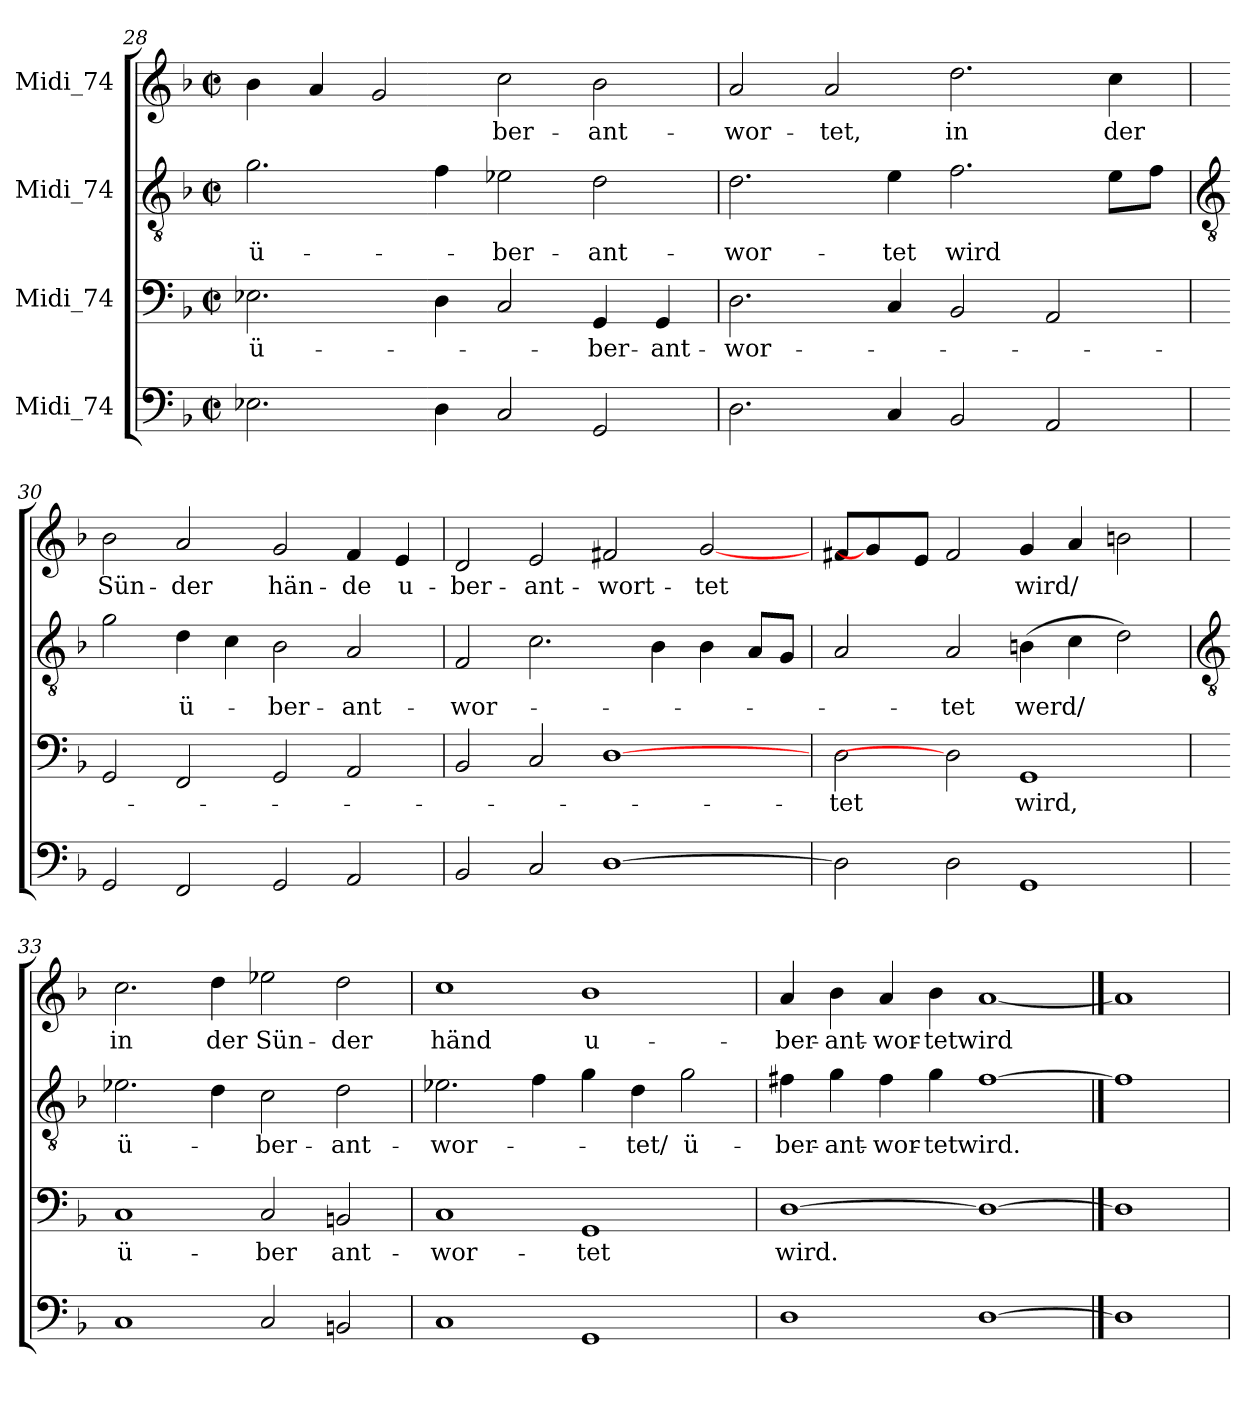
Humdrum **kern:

**kern	**kern	**text	**kern	**text	**kern	**text
*part4	*part3	*part3	*part2	*part2	*part1	*part1
*staff4	*staff3	*staff3	*staff2	*staff2	*staff1	*staff1
*I"Midi_74	*I"Midi_74	*	*I"Midi_74	*	*I"Midi_74	*
*clefF4	*clefF4	*	*clefGv2	*	*clefG2	*
*k[b-]	*k[b-]	*	*k[b-]	*	*k[b-]	*
*F:	*F:	*	*F:	*	*F:	*
*M4/2	*M4/2	*	*M4/2	*	*M4/2	*
*met(c|)	*met(c|)	*	*met(c|)	*	*met(c|)	*
=28	=28	=28	=28	=28	=28	=28
!	!	!LO:LY:b	!	!LO:LY:b	!	!
2.E-X	2.E-X	ü-	2.g	ü-	4b-	.
.	.	.	.	.	4a	.
.	.	.	.	.	2g	.
4D	4D	.	4f	.	.	.
!	!	!	!	!LO:LY:b	!	!LO:LY:b
2C	2C	.	2e-X	-ber-	2cc	-ber-
!	!	!LO:LY:b	!	!LO:LY:b	!	!LO:LY:b
2GG	4GG	-ber-	2d	-ant-	2b-	-ant-
!	!	!LO:LY:b	!	!	!	!
.	4GG	-ant-	.	.	.	.
=29	=29	=29	=29	=29	=29	=29
!	!	!LO:LY:b	!	!LO:LY:b	!	!LO:LY:b
2.D	2.D	-wor-	2.d	-wor-	2a	-wor-
!	!	!	!	!	!	!LO:LY:b
.	.	.	.	.	2a	-tet,
!	!	!	!	!LO:LY:b	!	!
4C	4C	.	4e	-tet	.	.
!	!	!	!	!LO:LY:b	!	!LO:LY:b
2BB-	2BB-	.	2.f	wird	2.dd	in
2AA	2AA	.	.	.	.	.
!	!	!	!	!	!	!LO:LY:b
.	.	.	8eL	.	4cc	der
.	.	.	8fJ	.	.	.
!!LO:LB:g=z
=30	=30	=30	=30	=30	=30	=30
*	*	*	*clefGv2	*	*	*
!	!	!	!	!	!	!LO:LY:b
2GG	2GG	.	2g	.	2b-	Sün-
!	!	!	!	!LO:LY:b	!	!LO:LY:b
2FF	2FF	.	4d	ü-	2a	-der
.	.	.	4c	.	.	.
!	!	!	!	!LO:LY:b	!	!LO:LY:b
2GG	2GG	.	2B-	-ber-	2g	hän-
!	!	!	!	!LO:LY:b	!	!LO:LY:b
2AA	2AA	.	2A	-ant-	4f	-de
!	!	!	!	!	!	!LO:LY:b
.	.	.	.	.	4e	u-
=31	=31	=31	=31	=31	=31	=31
!	!	!	!	!LO:LY:b	!	!LO:LY:b
2BB-	2BB-	.	2F	-wor-	2d	-ber-
!	!	!	!	!	!	!LO:LY:b
2C	2C	.	2.c	.	2e	-ant-
!	!	!	!	!	!	!LO:LY:b
[1D	[1D	.	.	.	2f#X	-wort-
.	.	.	4B-	.	.	.
!	!	!	!	!	!	!LO:LY:b
.	.	.	4B-	.	[2g	-tet
.	.	.	8AL	.	.	.
.	.	.	8GJ	.	.	.
=32	=32	=32	=32	=32	=32	=32
!	!	!LO:LY:b	!	!	!	!
2D]	2D	-tet	2A	.	8f#XL	.
.	.	.	.	.	4g]	.
.	.	.	.	.	8eJ	.
!	!	!	!	!LO:LY:b	!	!
2D	2D]	.	2A	-tet	2f#	.
!	!	!LO:LY:b	!	!LO:LY:b	!	!LO:LY:b
1GG	1GG	wird,	(<4Bn	werd/	4g	wird/
.	.	.	4c	.	4a	.
.	.	.	2d)	.	2bn	.
!!LO:LB:g=z
=33	=33	=33	=33	=33	=33	=33
*	*	*	*clefGv2	*	*	*
!	!	!LO:LY:b	!	!LO:LY:b	!	!LO:LY:b
1C	1C	ü-	2.e-X	ü-	2.cc	in
!	!	!	!	!	!	!LO:LY:b
.	.	.	4d	.	4dd	der
!	!	!LO:LY:b	!	!LO:LY:b	!	!LO:LY:b
2C	2C	-ber	2c	-ber-	2ee-X	Sün-
!	!	!LO:LY:b	!	!LO:LY:b	!	!LO:LY:b
2BBn	2BBn	ant-	2d	-ant-	2dd	-der
=34	=34	=34	=34	=34	=34	=34
!	!	!LO:LY:b	!	!LO:LY:b	!	!LO:LY:b
1C	1C	-wor-	2.e-X	-wor-	1cc	händ
.	.	.	4f	.	.	.
!	!	!LO:LY:b	!	!	!	!LO:LY:b
1GG	1GG	-tet	4g	.	1b-	u-
!	!	!	!	!LO:LY:b	!	!
.	.	.	4d	-tet/	.	.
!	!	!	!	!LO:LY:b	!	!
.	.	.	2g	ü-	.	.
=35	=35	=35	=35	=35	=35	=35
!	!	!LO:LY:b	!	!LO:LY:b	!	!LO:LY:b
1D	[1D	wird.	4f#X	-ber-	4a	-ber-
!	!	!	!	!LO:LY:b	!	!LO:LY:b
.	.	.	4g	-ant-	4b-	-ant-
!	!	!	!	!LO:LY:b	!	!LO:LY:b
.	.	.	4f#	-wor-	4a	-wor-
!	!	!	!	!LO:LY:b	!	!LO:LY:b
.	.	.	4g	-tet	4b-	-tet
!	!	!	!	!LO:LY:b	!	!LO:LY:b
[1D	1D_	.	[1f#	wird.	[1a	wird
==36	==36	==36	==36	==36	==36	==36
1D]	1D]	.	1f#]	.	1a]	.
=	=	=	=	=	=	=
*-	*-	*-	*-	*-	*-	*-
